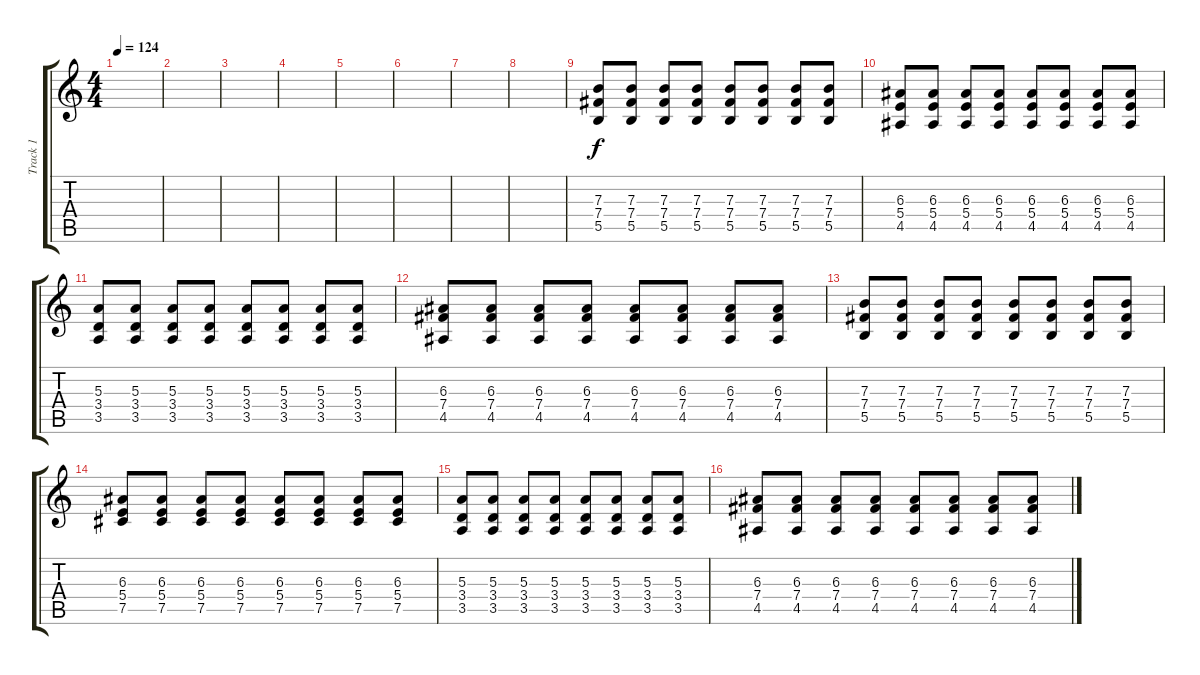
\track ("Track 1" "Track 1") {instrument distortionguitar}
\staff {score tabs}
\tuning (Db4 Ab3 E3 B2 Gb2 B1) {hide}
\ts (4 4)
\tempo 124
\clef g2
\ks c
|
|
|
|
|
|
|
|
(7.3 7.4 5.5).8 (7.3 7.4 5.5).8 (7.3 7.4 5.5).8 (7.3 7.4 5.5).8 (7.3 7.4 5.5).8 (7.3 7.4 5.5).8 (7.3 7.4 5.5).8 (7.3 7.4 5.5).8 |
(6.3 5.4 4.5).8 (6.3 5.4 4.5).8 (6.3 5.4 4.5).8 (6.3 5.4 4.5).8 (6.3 5.4 4.5).8 (6.3 5.4 4.5).8 (6.3 5.4 4.5).8 (6.3 5.4 4.5).8 |
(5.3 3.4 3.5).8 (5.3 3.4 3.5).8 (5.3 3.4 3.5).8 (5.3 3.4 3.5).8 (5.3 3.4 3.5).8 (5.3 3.4 3.5).8 (5.3 3.4 3.5).8 (5.3 3.4 3.5).8 |
(6.3 7.4 4.5).8 (6.3 7.4 4.5).8 (6.3 7.4 4.5).8 (6.3 7.4 4.5).8 (6.3 7.4 4.5).8 (6.3 7.4 4.5).8 (6.3 7.4 4.5).8 (6.3 7.4 4.5).8 |
(7.3 7.4 5.5).8 (7.3 7.4 5.5).8 (7.3 7.4 5.5).8 (7.3 7.4 5.5).8 (7.3 7.4 5.5).8 (7.3 7.4 5.5).8 (7.3 7.4 5.5).8 (7.3 7.4 5.5).8 |
(6.3 5.4 7.5).8 (6.3 5.4 7.5).8 (6.3 5.4 7.5).8 (6.3 5.4 7.5).8 (6.3 5.4 7.5).8 (6.3 5.4 7.5).8 (6.3 5.4 7.5).8 (6.3 5.4 7.5).8 |
(5.3 3.4 3.5).8 (5.3 3.4 3.5).8 (5.3 3.4 3.5).8 (5.3 3.4 3.5).8 (5.3 3.4 3.5).8 (5.3 3.4 3.5).8 (5.3 3.4 3.5).8 (5.3 3.4 3.5).8 |
(6.3 7.4 4.5).8 (6.3 7.4 4.5).8 (6.3 7.4 4.5).8 (6.3 7.4 4.5).8 (6.3 7.4 4.5).8 (6.3 7.4 4.5).8 (6.3 7.4 4.5).8 (6.3 7.4 4.5).8
